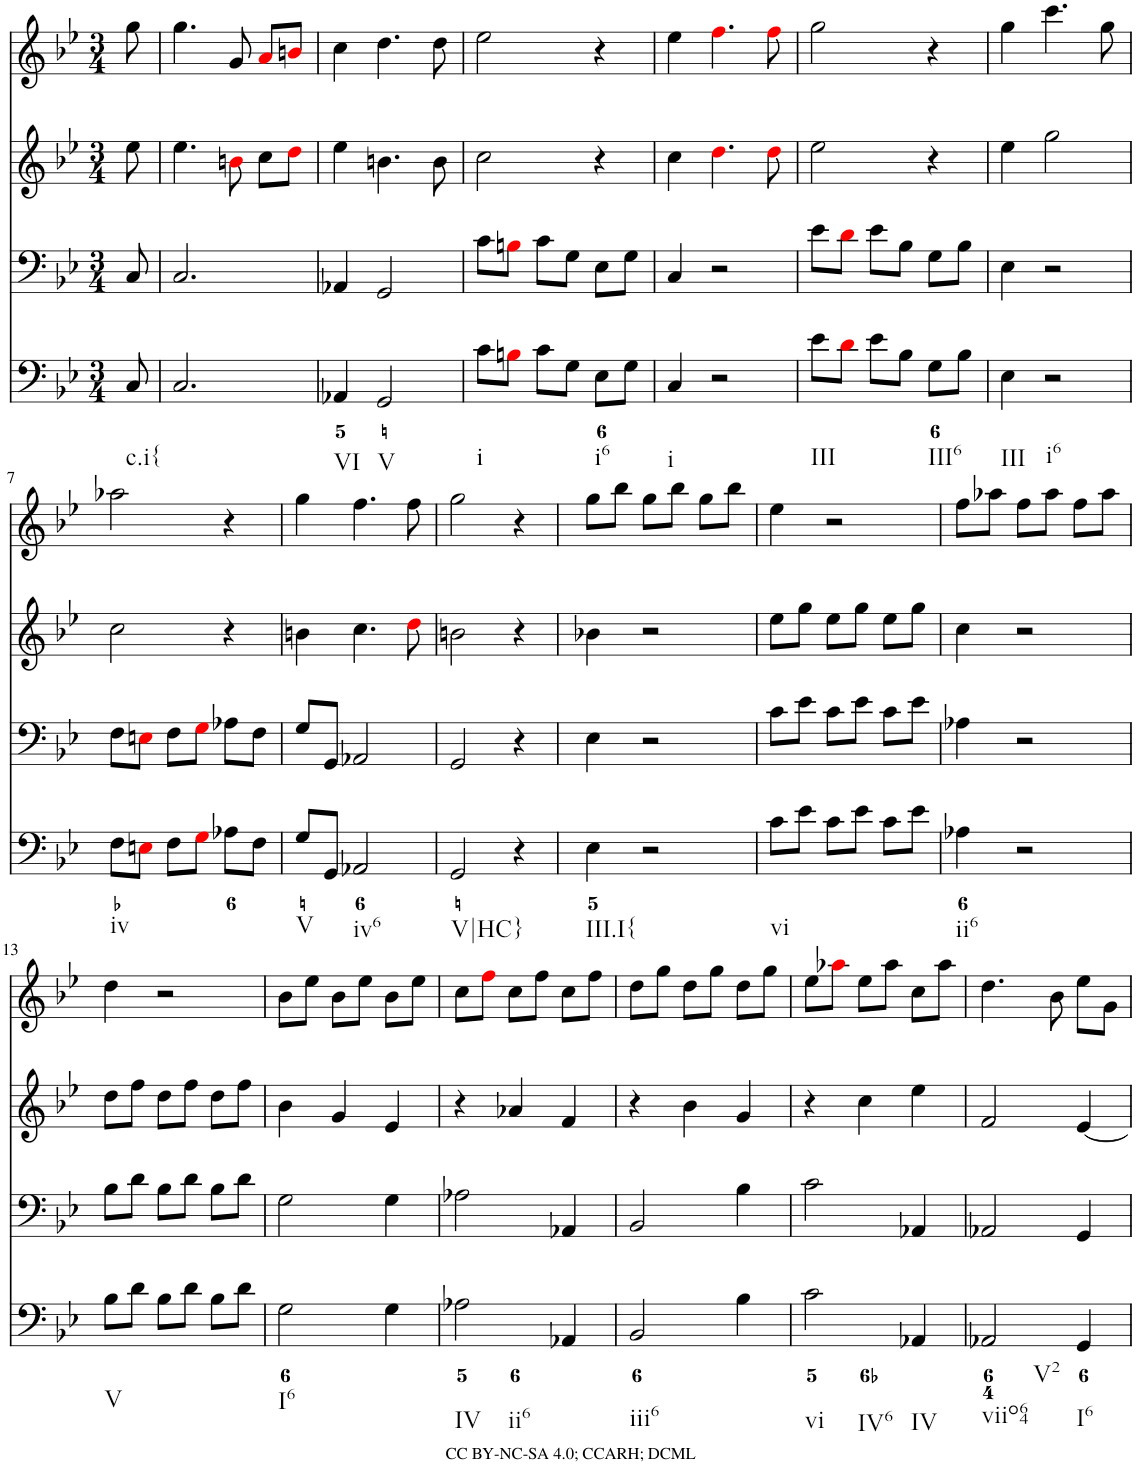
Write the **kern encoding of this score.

**kern	**kern	**kern	**kern
*part4	*part3	*part2	*part1
*staff4	*staff3	*staff2	*staff1
*I"Piano	*I"Piano	*I"Piano	*I"Piano
*I'Pno	*I'Pno	*I'Pno	*I'Pno
*clefF4	*clefF4	*clefG2	*clefG2
*k[b-e-]	*k[b-e-]	*k[b-e-]	*k[b-e-]
*g:	*g:	*g:	*g:
*M3/4	*M3/4	*M3/4	*M3/4
=	=	=	=
!LO:TX:b:t=c.i{	!	!	!
8C/	8C/	8ee-\	8gg\
=1	=1	=1	=1
2.C/	2.C/	4.ee-\	4.gg\
.	.	8bni\	8g/
.	.	8cc\L	8ai/L
.	.	8ddi\J	8bni/J
=2	=2	=2	=2
!LO:TX:b:t=VI	!	!	!
4AA-X/	4AA-X/	4ee-\	4cc\
!LO:TX:b:t=V	!	!	!
2GG/	2GG/	4.bn\	4.dd\
.	.	8b\	8dd\
=3	=3	=3	=3
!LO:TX:b:t=i	!	!	!
8c\L	8c\L	2cc\	2ee-\
8Bni\J	8Bni\J	.	.
8c\L	8c\L	.	.
8G\J	8G\J	.	.
!LO:TX:b:t=i6	!	!	!
8E-\L	8E-\L	4r	4r
8G\J	8G\J	.	.
=4	=4	=4	=4
!LO:TX:b:t=i	!	!	!
4C/	4C/	4cc\	4ee-\
2r	2r	4.ddi\	4.ffi\
.	.	8ddi\	8ffi\
=5	=5	=5	=5
!LO:TX:b:t=III	!	!	!
8e-\L	8e-\L	2ee-\	2gg\
8di\J	8di\J	.	.
8e-\L	8e-\L	.	.
8B-\J	8B-\J	.	.
!LO:TX:b:t=III6	!	!	!
8G\L	8G\L	4r	4r
8B-\J	8B-\J	.	.
=6	=6	=6	=6
!LO:TX:b:t=III	!	!	!
4E-\	4E-\	4ee-\	4gg\
!LO:TX:b:t=i6	!	!	!
2r	2r	2gg\	4.ccc\
.	.	.	8gg\
!!LO:LB:g=z
=7	=7	=7	=7
!LO:TX:b:t=iv	!	!	!
8F\L	8F\L	2cc\	2aa-X\
8Eni\J	8Eni\J	.	.
8F\L	8F\L	.	.
8Gi\J	8Gi\J	.	.
8A-X\L	8A-X\L	4r	4r
8F\J	8F\J	.	.
=8	=8	=8	=8
!LO:TX:b:t=V	!	!	!
8G/L	8G/L	4bn\	4gg\
8GG/J	8GG/J	.	.
!LO:TX:b:t=iv6	!	!	!
2AA-X/	2AA-X/	4.cc\	4.ff\
.	.	8ddi\	8ff\
=9	=9	=9	=9
!LO:TX:b:t=V|HC}	!	!	!
2GG/	2GG/	2bn\	2gg\
4r	4r	4r	4r
=10	=10	=10	=10
!LO:TX:b:t=III.I{	!	!	!
4E-\	4E-\	4b-X\	8gg\L
.	.	.	8bb-\J
2r	2r	2r	8gg\L
.	.	.	8bb-\J
.	.	.	8gg\L
.	.	.	8bb-\J
=11	=11	=11	=11
!LO:TX:b:t=vi	!	!	!
8c\L	8c\L	8ee-\L	4ee-\
8e-\J	8e-\J	8gg\J	.
8c\L	8c\L	8ee-\L	2r
8e-\J	8e-\J	8gg\J	.
8c\L	8c\L	8ee-\L	.
8e-\J	8e-\J	8gg\J	.
=12	=12	=12	=12
!LO:TX:b:t=ii6	!	!	!
4A-X\	4A-X\	4cc\	8ff\L
.	.	.	8aa-X\J
2r	2r	2r	8ff\L
.	.	.	8aa-\J
.	.	.	8ff\L
.	.	.	8aa-\J
!!LO:LB:g=z
=13	=13	=13	=13
!LO:TX:b:t=V	!	!	!
8B-\L	8B-\L	8dd\L	4dd\
8d\J	8d\J	8ff\J	.
8B-\L	8B-\L	8dd\L	2r
8d\J	8d\J	8ff\J	.
8B-\L	8B-\L	8dd\L	.
8d\J	8d\J	8ff\J	.
=14	=14	=14	=14
!LO:TX:b:t=I6	!	!	!
2G\	2G\	4b-\	8b-\L
.	.	.	8ee-\J
.	.	4g/	8b-\L
.	.	.	8ee-\J
4G\	4G\	4e-/	8b-\L
.	.	.	8ee-\J
=15	=15	=15	=15
!LO:TX:b:t=IV	!	!	!
!LO:TX:b:t=ii6	!	!	!
2A-X\	2A-X\	4r	8cc\L
.	.	.	8ffi\J
.	.	4a-X/	8cc\L
.	.	.	8ff\J
4AA-X/	4AA-X/	4f/	8cc\L
.	.	.	8ff\J
=16	=16	=16	=16
!LO:TX:b:t=iii6	!	!	!
2BB-/	2BB-/	4r	8dd\L
.	.	.	8gg\J
.	.	4b-\	8dd\L
.	.	.	8gg\J
4B-\	4B-\	4g/	8dd\L
.	.	.	8gg\J
=17	=17	=17	=17
!LO:TX:b:t=vi	!	!	!
!LO:TX:b:t=IV6	!	!	!
2c\	2c\	4r	8ee-\L
.	.	.	8aa-Xi\J
.	.	4cc\	8ee-\L
.	.	.	8aa-\J
!LO:TX:b:t=IV	!	!	!
4AA-X/	4AA-X/	4ee-\	8cc\L
.	.	.	8aa-\J
=18	=18	=18	=18
!LO:TX:b:t=viio64	!	!	!
!LO:TX:b:t=V2	!	!	!
2AA-X/	2AA-X/	2f/	4.dd\
.	.	.	8b-\
!LO:TX:b:t=I6	!	!	!
4GG/	4GG/	[4e-/	8ee-\L
.	.	.	8g\J
=	=	=	=
*-	*-	*-	*-
